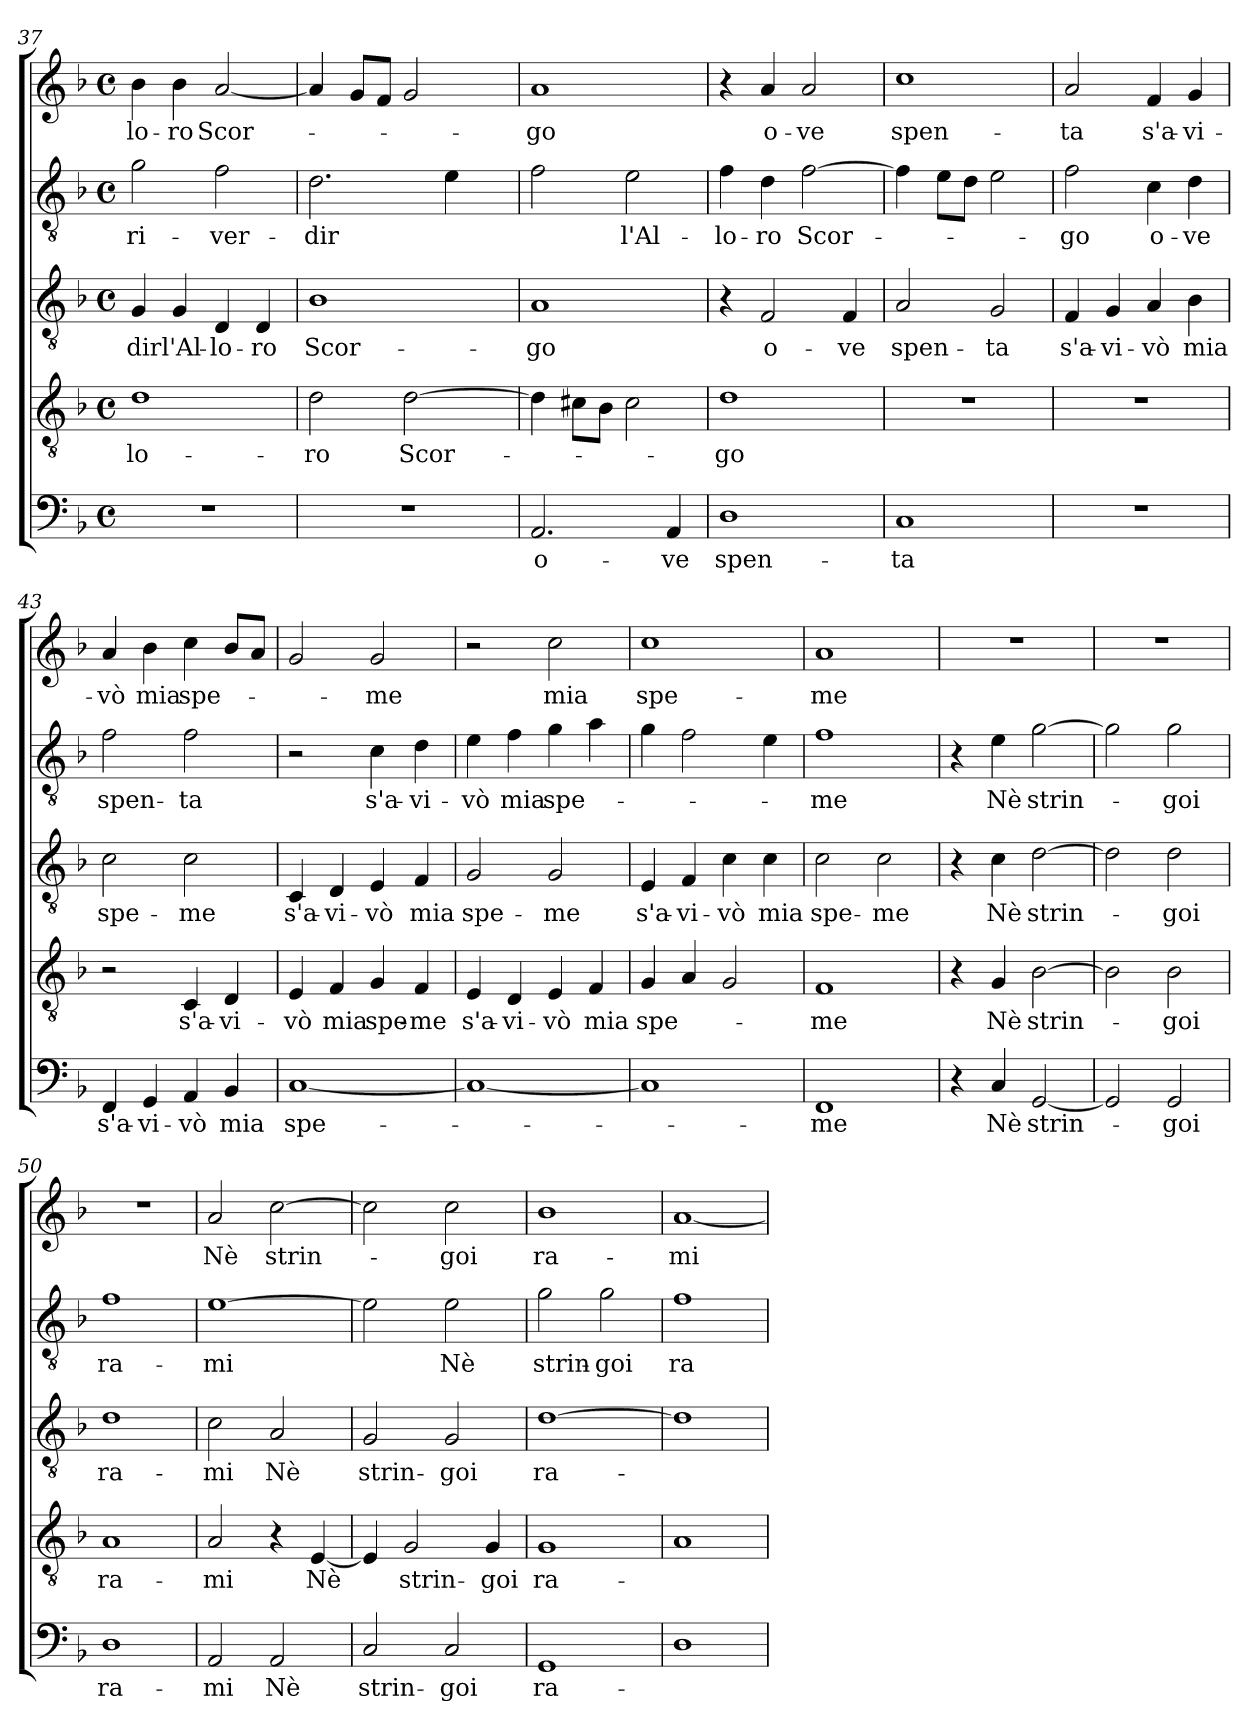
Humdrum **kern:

**kern	**text	**kern	**text	**kern	**text	**kern	**text	**kern	**text
*part5	*part5	*part4	*part4	*part3	*part3	*part2	*part2	*part1	*part1
*staff5	*staff5	*staff4	*staff4	*staff3	*staff3	*staff2	*staff2	*staff1	*staff1
*clefF4	*	*clefGv2	*	*clefGv2	*	*clefGv2	*	*clefG2	*
*k[b-]	*	*k[b-]	*	*k[b-]	*	*k[b-]	*	*k[b-]	*
*F:	*	*F:	*	*F:	*	*F:	*	*F:	*
*M4/4	*	*M4/4	*	*M4/4	*	*M4/4	*	*M4/4	*
*met(c)	*	*met(c)	*	*met(c)	*	*met(c)	*	*met(c)	*
=37	=37	=37	=37	=37	=37	=37	=37	=37	=37
1r	.	1d	-lo-	4G/	-dir	2g\	ri-	4b-\	-lo-
.	.	.	.	4G/	l'Al-	.	.	4b-\	-ro
.	.	.	.	4D/	-lo-	2f\	-ver-	[2a/	Scor-
.	.	.	.	4D/	-ro	.	.	.	.
=38	=38	=38	=38	=38	=38	=38	=38	=38	=38
1r	.	2d\	-ro	1B-	Scor-	2.d\	-dir	4a/]	.
.	.	.	.	.	.	.	.	8g/L	.
.	.	.	.	.	.	.	.	8f/J	.
.	.	[2d\	Scor-	.	.	.	.	2g/	.
.	.	.	.	.	.	4e\	.	.	.
=39	=39	=39	=39	=39	=39	=39	=39	=39	=39
2.AA/	o-	4d\]	.	1A	-go	2f\	.	1a	-go
.	.	8c#X\L	.	.	.	.	.	.	.
.	.	8B-\J	.	.	.	.	.	.	.
.	.	2c#\	.	.	.	2e\	l'Al-	.	.
4AA/	-ve	.	.	.	.	.	.	.	.
=40	=40	=40	=40	=40	=40	=40	=40	=40	=40
1D	spen-	1d	-go	4r	.	4f\	-lo-	4r	.
.	.	.	.	2F/	o-	4d\	-ro	4a/	o-
.	.	.	.	.	.	[2f\	Scor-	2a/	-ve
.	.	.	.	4F/	-ve	.	.	.	.
!!LO:LB:g=z
=41	=41	=41	=41	=41	=41	=41	=41	=41	=41
1C	-ta	1r	.	2A/	spen-	4f\]	.	1cc	spen-
.	.	.	.	.	.	8e\L	.	.	.
.	.	.	.	.	.	8d\J	.	.	.
.	.	.	.	2G/	-ta	2e\	.	.	.
=42	=42	=42	=42	=42	=42	=42	=42	=42	=42
1r	.	1r	.	4F/	s'a-	2f\	-go	2a/	-ta
.	.	.	.	4G/	-vi-	.	.	.	.
.	.	.	.	4A/	-vò	4c\	o-	4f/	s'a-
.	.	.	.	4B-\	mia	4d\	-ve	4g/	-vi-
=43	=43	=43	=43	=43	=43	=43	=43	=43	=43
4FF/	s'a-	2r	.	2c\	spe-	2f\	spen-	4a/	-vò
4GG/	-vi-	.	.	.	.	.	.	4b-\	mia
4AA/	-vò	4C/	s'a-	2c\	-me	2f\	-ta	4cc\	spe-
4BB-/	mia	4D/	-vi-	.	.	.	.	8b-/L	.
.	.	.	.	.	.	.	.	8a/J	.
=44	=44	=44	=44	=44	=44	=44	=44	=44	=44
[1C	spe-	4E/	-vò	4C/	s'a-	2r	.	2g/	.
.	.	4F/	mia	4D/	-vi-	.	.	.	.
.	.	4G/	spe-	4E/	-vò	4c\	s'a-	2g/	-me
.	.	4F/	-me	4F/	mia	4d\	-vi-	.	.
=45	=45	=45	=45	=45	=45	=45	=45	=45	=45
1C_	.	4E/	s'a-	2G/	spe-	4e\	-vò	2r	.
.	.	4D/	-vi-	.	.	4f\	mia	.	.
.	.	4E/	-vò	2G/	-me	4g\	spe-	2cc\	mia
.	.	4F/	mia	.	.	4a\	.	.	.
!!LO:PB:g=z
=46	=46	=46	=46	=46	=46	=46	=46	=46	=46
1C]	.	4G/	spe-	4E/	s'a-	4g\	.	1cc	spe-
.	.	4A/	.	4F/	-vi-	2f\	.	.	.
.	.	2G/	.	4c\	-vò	.	.	.	.
.	.	.	.	4c\	mia	4e\	.	.	.
=47	=47	=47	=47	=47	=47	=47	=47	=47	=47
1FF	-me	1F	-me	2c\	spe-	1f	-me	1a	-me
.	.	.	.	2c\	-me	.	.	.	.
=48	=48	=48	=48	=48	=48	=48	=48	=48	=48
4r	.	4r	.	4r	.	4r	.	1r	.
4C/	Nè	4G/	Nè	4c\	Nè	4e\	Nè	.	.
[2GG/	strin-	[2B-\	strin-	[2d\	strin-	[2g\	strin-	.	.
=49	=49	=49	=49	=49	=49	=49	=49	=49	=49
2GG/]	.	2B-\]	.	2d\]	.	2g\]	.	1r	.
2GG/	-goi	2B-\	-goi	2d\	-goi	2g\	-goi	.	.
=50	=50	=50	=50	=50	=50	=50	=50	=50	=50
1D	ra-	1A	ra-	1d	ra-	1f	ra-	1r	.
!!LO:LB:g=z
=51	=51	=51	=51	=51	=51	=51	=51	=51	=51
2AA/	-mi	2A/	-mi	2c\	-mi	[1e	-mi	2a/	Nè
2AA/	Nè	4r	.	2A/	Nè	.	.	[2cc\	strin-
.	.	[4E/	Nè	.	.	.	.	.	.
=52	=52	=52	=52	=52	=52	=52	=52	=52	=52
2C/	strin-	4E/]	.	2G/	strin-	2e\]	.	2cc\]	.
.	.	2G/	strin-	.	.	.	.	.	.
2C/	-goi	.	.	2G/	-goi	2e\	Nè	2cc\	-goi
.	.	4G/	-goi	.	.	.	.	.	.
=53	=53	=53	=53	=53	=53	=53	=53	=53	=53
1GG	ra-	1G	ra-	[1d	ra-	2g\	strin-	1b-	ra-
.	.	.	.	.	.	2g\	-goi	.	.
=54	=54	=54	=54	=54	=54	=54	=54	=54	=54
1D	.	1A	.	1d]	.	1f	ra-	[1a	-mi
=	=	=	=	=	=	=	=	=	=
*-	*-	*-	*-	*-	*-	*-	*-	*-	*-
